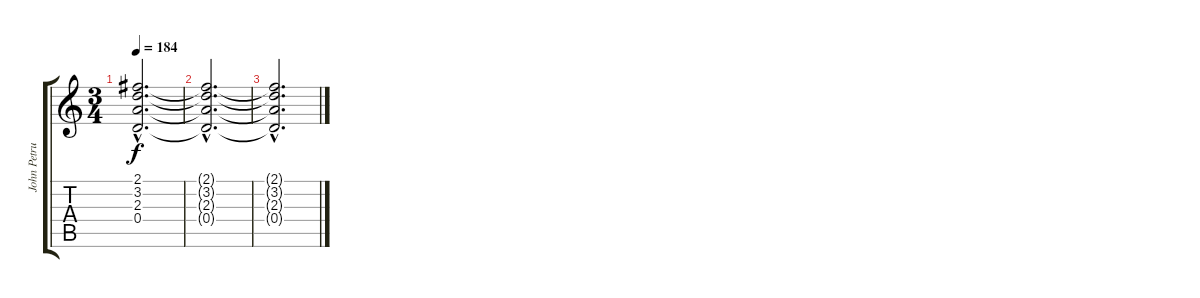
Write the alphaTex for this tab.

\track ("John Petrucci - 6 Strings Guitar" "John Petru") {instrument distortionguitar}
\staff {score tabs}
\tuning (E4 B3 G3 D3 A2 E2) {hide}
\ts (3 4)
\tempo 184
\clef g2
\ks c
(2.1{hac} 3.2{hac} 2.3{hac} 0.4{hac}).2{d dy f} |
(2.1{hac t} 3.2{hac t} 2.3{hac t} 0.4{hac t}).2{d} |
(2.1{hac t} 3.2{hac t} 2.3{hac t} 0.4{hac t}).2{d}
